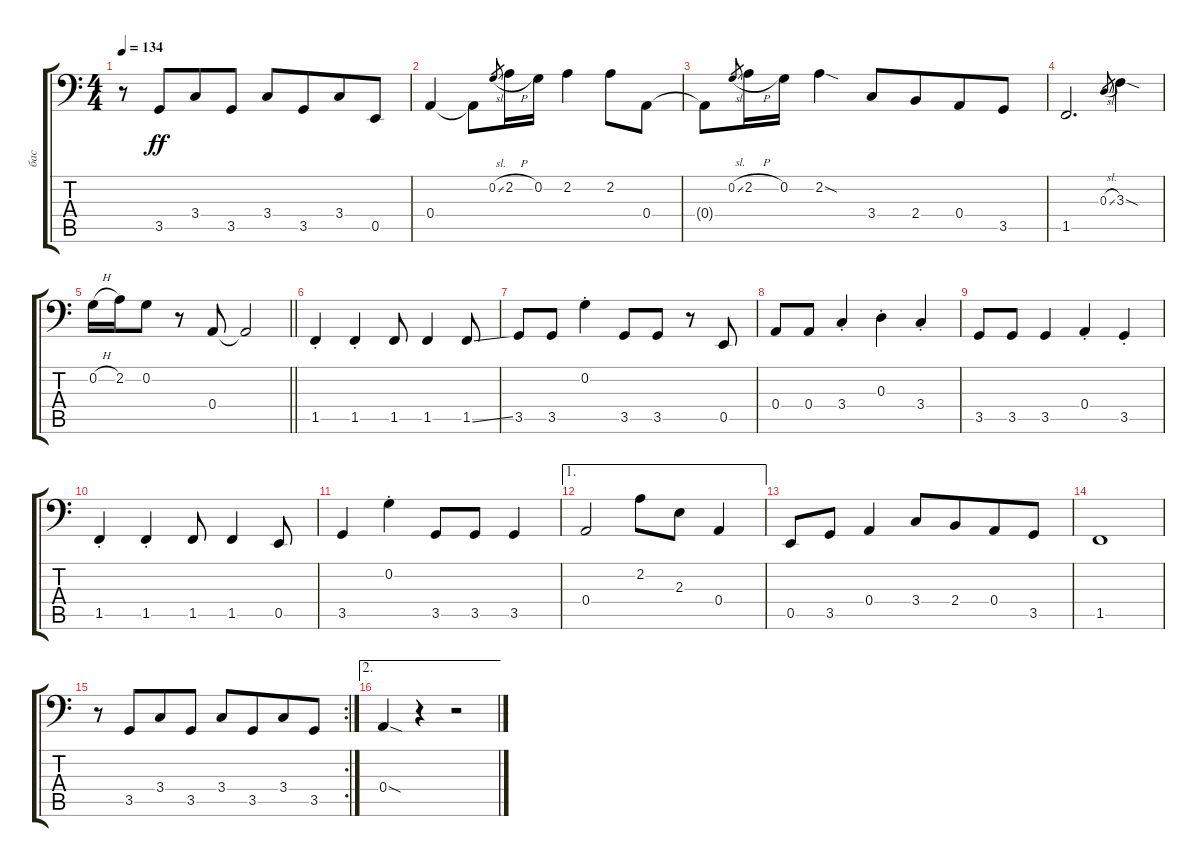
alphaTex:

\track ("бас" "бас") {instrument electricbassfinger}
\staff {score tabs}
\tuning (C3 G2 D2 A1 E1 B0) {hide}
\ts (4 4)
\tempo 134
\clef f4
\ks aminor
r.8{dy ff} 3.5.8{beam merge} 3.4.8 3.5.8 3.4.8 3.5.8{beam merge} 3.4.8 0.5.8 |
0.4.4 0.4{t}.8 0.2{sl}.8{gr} 2.2{h}.16 0.2.16 2.2.4 2.2.8 0.4.8 |
0.4{t}.8 0.2{sl}.8{gr} 2.2{h}.16 0.2.16 2.2{sod}.4 3.4.8 2.4.8{beam merge} 0.4.8 3.5.8 |
1.5.2{d} 0.3{sl}.8{gr} 3.3{sod}.4 |
\barLineRight lightlight
0.2{h}.16 2.2.16 0.2.8 r.8 0.4.8 0.4{t}.2 |
1.5{st}.4 1.5{st}.4 1.5.8 1.5.4 1.5{ss}.8 |
3.5.8 3.5.8 0.2{st}.4 3.5.8 3.5.8 r.8 0.5.8 |
0.4.8 0.4.8 3.4{st}.4 0.3{st}.4 3.4{st}.4 |
3.5.8 3.5.8 3.5.4 0.4{st}.4 3.5{st}.4 |
1.5{st}.4 1.5{st}.4 1.5.8 1.5.4 0.5.8 |
3.5.4 0.2{st}.4 3.5.8 3.5.8 3.5.4 |
\ae 1
0.4.2 2.2.8 2.3.8 0.4.4 |
0.5.8 3.5.8 0.4.4 3.4.8 2.4.8{beam merge} 0.4.8 3.5.8 |
1.5.1 |
\rc 2
r.8 3.5.8{beam merge} 3.4.8 3.5.8 3.4.8 3.5.8{beam merge} 3.4.8 3.5.8 |
\ae 2
0.4{sod}.4 r.4 r.2
